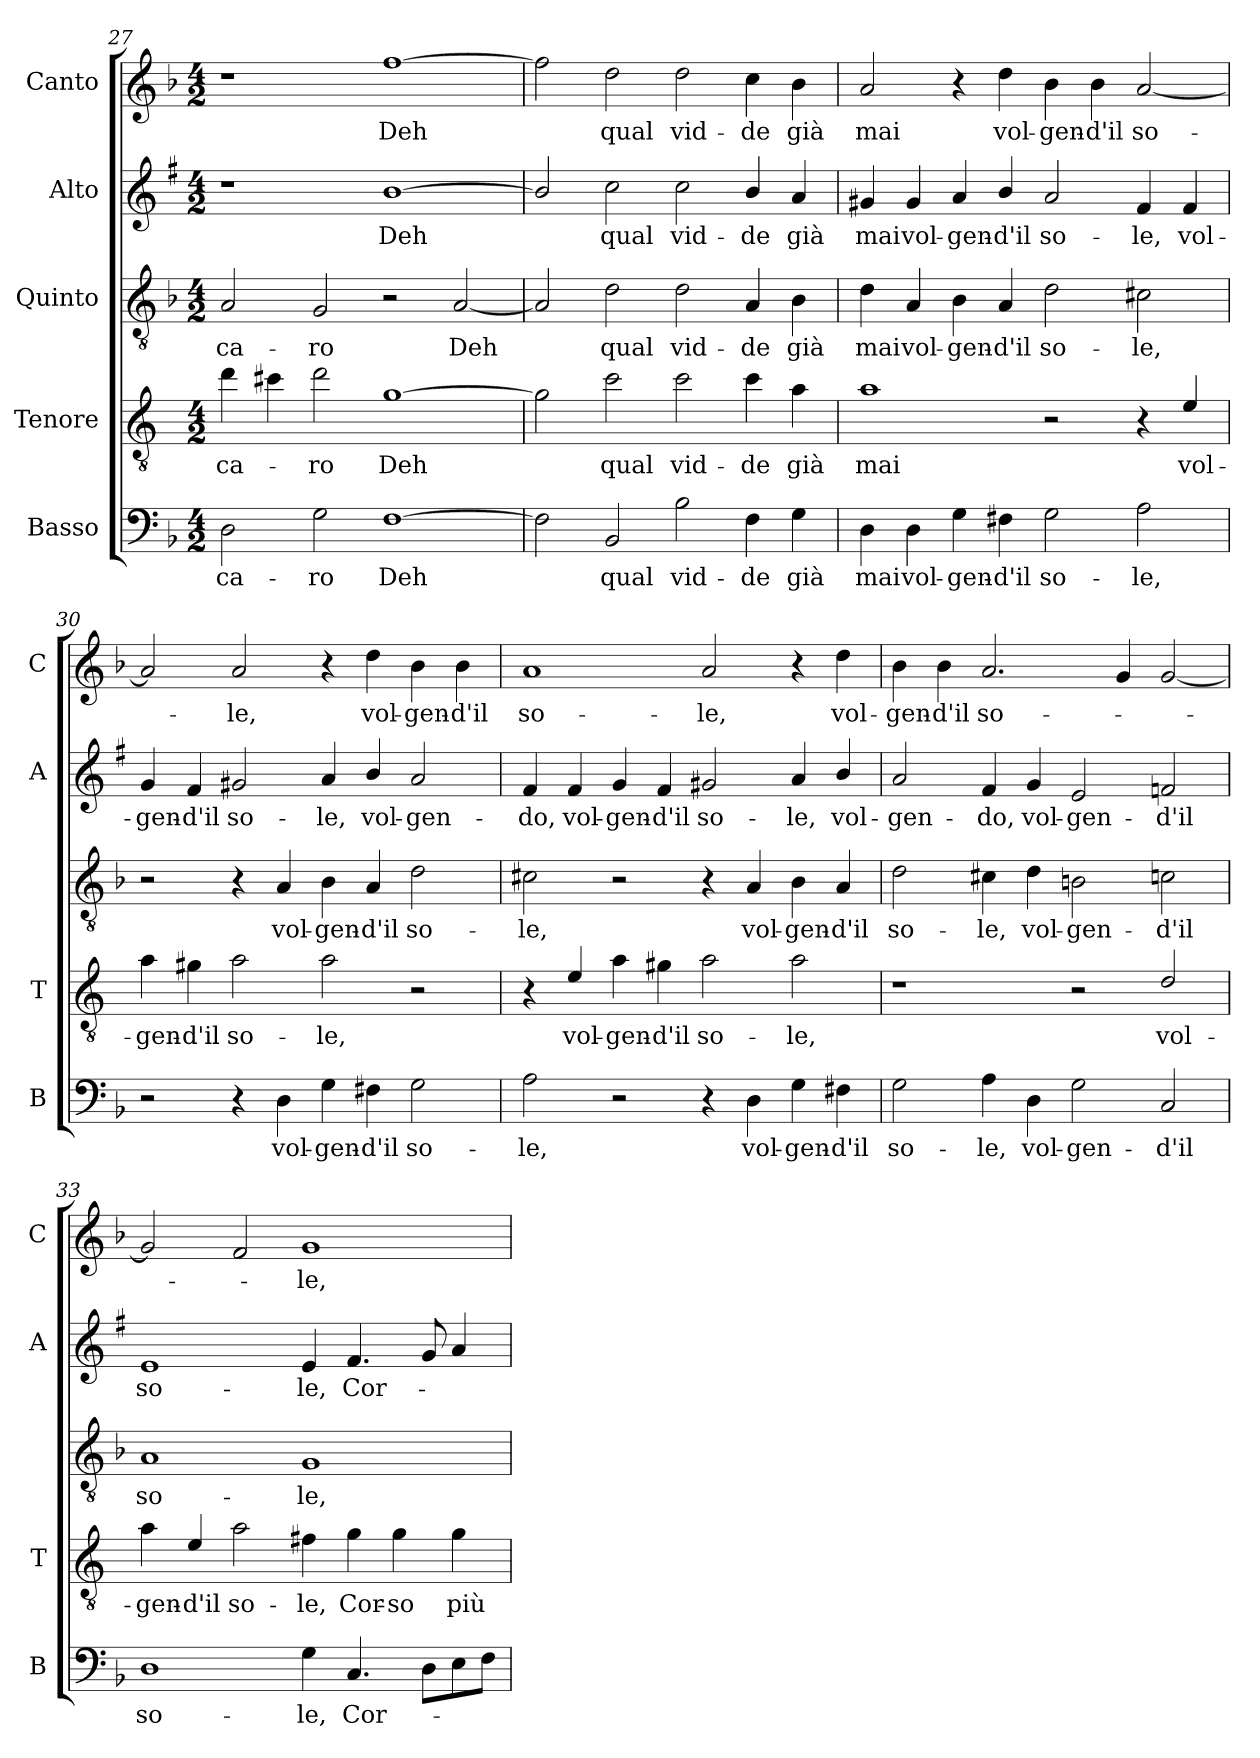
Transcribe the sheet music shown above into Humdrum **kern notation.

**kern	**text	**kern	**text	**kern	**text	**kern	**text	**kern	**text
*part5	*part5	*part4	*part4	*part3	*part3	*part2	*part2	*part1	*part1
*staff5	*staff5	*staff4	*staff4	*staff3	*staff3	*staff2	*staff2	*staff1	*staff1
*I"Basso	*	*I"Tenore	*	*I"Quinto	*	*I"Alto	*	*I"Canto	*
*I'B	*	*I'T	*	*	*	*I'A	*	*I'C	*
!!LO:LB:g=z
*clefF4	*	*clefGv2	*	*clefGv2	*	*clefG2	*	*clefG2	*
*	*	*ITrd4c7	*	*	*	*ITrd1c2	*	*	*
*k[b-]	*	*k[b-]	*	*k[b-]	*	*k[b-]	*	*k[b-]	*
*F:	*	*F:	*	*F:	*	*F:	*	*F:	*
*M4/2	*	*M4/2	*	*M4/2	*	*M4/2	*	*M4/2	*
=27	=27	=27	=27	=27	=27	=27	=27	=27	=27
!	!LO:LY:b	!	!LO:LY:b	!	!LO:LY:b	!	!	!	!
2D\	ca-	4g\	ca-	2A/	ca-	1r	.	1r	.
.	.	4f#X\	.	.	.	.	.	.	.
!	!LO:LY:b	!	!LO:LY:b	!	!LO:LY:b	!	!	!	!
2G\	-ro	2g\	-ro	2G/	-ro	.	.	.	.
!	!LO:LY:b	!	!LO:LY:b	!	!	!	!LO:LY:b	!	!LO:LY:b
[1F	Deh	[1c	Deh	2r	.	[1a	Deh	[1ff	Deh
!	!	!	!	!	!LO:LY:b	!	!	!	!
.	.	.	.	[2A/	Deh	.	.	.	.
=28	=28	=28	=28	=28	=28	=28	=28	=28	=28
2F\]	.	2c\]	.	2A/]	.	2a/]	.	2ff\]	.
!	!LO:LY:b	!	!LO:LY:b	!	!LO:LY:b	!	!LO:LY:b	!	!LO:LY:b
2BB-/	qual	2f\	qual	2d\	qual	2b-\	qual	2dd\	qual
!	!LO:LY:b	!	!LO:LY:b	!	!LO:LY:b	!	!LO:LY:b	!	!LO:LY:b
2B-\	vid-	2f\	vid-	2d\	vid-	2b-\	vid-	2dd\	vid-
!	!LO:LY:b	!	!LO:LY:b	!	!LO:LY:b	!	!LO:LY:b	!	!LO:LY:b
4F\	-de	4f\	-de	4A/	-de	4a/	-de	4cc\	-de
!	!LO:LY:b	!	!LO:LY:b	!	!LO:LY:b	!	!LO:LY:b	!	!LO:LY:b
4G\	già	4d\	già	4B-\	già	4g/	già	4b-\	già
=29	=29	=29	=29	=29	=29	=29	=29	=29	=29
!	!LO:LY:b	!	!LO:LY:b	!	!LO:LY:b	!	!LO:LY:b	!	!LO:LY:b
4D\	mai	1d	mai	4d\	mai	4f#X/	mai	2a/	mai
!	!LO:LY:b	!	!	!	!LO:LY:b	!	!LO:LY:b	!	!
4D\	vol-	.	.	4A/	vol-	4f#/	vol-	.	.
!	!LO:LY:b	!	!	!	!LO:LY:b	!	!LO:LY:b	!	!
4G\	-gen-	.	.	4B-\	-gen-	4g/	-gen-	4r	.
!	!LO:LY:b	!	!	!	!LO:LY:b	!	!LO:LY:b	!	!LO:LY:b
4F#X\	-d'il	.	.	4A/	-d'il	4a/	-d'il	4dd\	vol-
!	!LO:LY:b	!	!	!	!LO:LY:b	!	!LO:LY:b	!	!LO:LY:b
2G\	so-	2r	.	2d\	so-	2g/	so-	4b-\	-gen-
!	!	!	!	!	!	!	!	!	!LO:LY:b
.	.	.	.	.	.	.	.	4b-\	-d'il
!	!LO:LY:b	!	!	!	!LO:LY:b	!	!LO:LY:b	!	!LO:LY:b
2A\	-le,	4r	.	2c#X\	-le,	4e/	-le,	[2a/	so-
!	!	!	!LO:LY:b	!	!	!	!LO:LY:b	!	!
.	.	4A/	vol-	.	.	4e/	vol-	.	.
=30	=30	=30	=30	=30	=30	=30	=30	=30	=30
!	!	!	!LO:LY:b	!	!	!	!LO:LY:b	!	!
2r	.	4d\	-gen-	2r	.	4f/	-gen-	2a/]	.
!	!	!	!LO:LY:b	!	!	!	!LO:LY:b	!	!
.	.	4c#X\	-d'il	.	.	4e/	-d'il	.	.
!	!	!	!LO:LY:b	!	!	!	!LO:LY:b	!	!LO:LY:b
4r	.	2d\	so-	4r	.	2f#X/	so-	2a/	-le,
!	!LO:LY:b	!	!	!	!LO:LY:b	!	!	!	!
4D\	vol-	.	.	4A/	vol-	.	.	.	.
!	!LO:LY:b	!	!LO:LY:b	!	!LO:LY:b	!	!LO:LY:b	!	!
4G\	-gen-	2d\	-le,	4B-\	-gen-	4g/	-le,	4r	.
!	!LO:LY:b	!	!	!	!LO:LY:b	!	!LO:LY:b	!	!LO:LY:b
4F#X\	-d'il	.	.	4A/	-d'il	4a/	vol-	4dd\	vol-
!	!LO:LY:b	!	!	!	!LO:LY:b	!	!LO:LY:b	!	!LO:LY:b
2G\	so-	2r	.	2d\	so-	2g/	-gen-	4b-\	-gen-
!	!	!	!	!	!	!	!	!	!LO:LY:b
.	.	.	.	.	.	.	.	4b-\	-d'il
!!LO:PB:g=z
=31	=31	=31	=31	=31	=31	=31	=31	=31	=31
!	!LO:LY:b	!	!	!	!LO:LY:b	!	!LO:LY:b	!	!LO:LY:b
2A\	-le,	4r	.	2c#X\	-le,	4e/	-do,	1a	so-
!	!	!	!LO:LY:b	!	!	!	!LO:LY:b	!	!
.	.	4A/	vol-	.	.	4e/	vol-	.	.
!	!	!	!LO:LY:b	!	!	!	!LO:LY:b	!	!
2r	.	4d\	-gen-	2r	.	4f/	-gen-	.	.
!	!	!	!LO:LY:b	!	!	!	!LO:LY:b	!	!
.	.	4c#X\	-d'il	.	.	4e/	-d'il	.	.
!	!	!	!LO:LY:b	!	!	!	!LO:LY:b	!	!LO:LY:b
4r	.	2d\	so-	4r	.	2f#X/	so-	2a/	-le,
!	!LO:LY:b	!	!	!	!LO:LY:b	!	!	!	!
4D\	vol-	.	.	4A/	vol-	.	.	.	.
!	!LO:LY:b	!	!LO:LY:b	!	!LO:LY:b	!	!LO:LY:b	!	!
4G\	-gen-	2d\	-le,	4B-\	-gen-	4g/	-le,	4r	.
!	!LO:LY:b	!	!	!	!LO:LY:b	!	!LO:LY:b	!	!LO:LY:b
4F#X\	-d'il	.	.	4A/	-d'il	4a/	vol-	4dd\	vol-
=32	=32	=32	=32	=32	=32	=32	=32	=32	=32
!	!LO:LY:b	!	!	!	!LO:LY:b	!	!LO:LY:b	!	!LO:LY:b
2G\	so-	1r	.	2d\	so-	2g/	-gen-	4b-\	-gen-
!	!	!	!	!	!	!	!	!	!LO:LY:b
.	.	.	.	.	.	.	.	4b-\	-d'il
!	!LO:LY:b	!	!	!	!LO:LY:b	!	!LO:LY:b	!	!LO:LY:b
4A\	-le,	.	.	4c#X\	-le,	4e/	-do,	2.a/	so-
!	!LO:LY:b	!	!	!	!LO:LY:b	!	!LO:LY:b	!	!
4D\	vol-	.	.	4d\	vol-	4f/	vol-	.	.
!	!LO:LY:b	!	!	!	!LO:LY:b	!	!LO:LY:b	!	!
2G\	-gen-	2r	.	2Bn\	-gen-	2d/	-gen-	.	.
.	.	.	.	.	.	.	.	4g/	.
!	!LO:LY:b	!	!LO:LY:b	!	!LO:LY:b	!	!LO:LY:b	!	!
2C/	-d'il	2G/	vol-	2cn\	-d'il	2e-X/	-d'il	[2g/	.
=33	=33	=33	=33	=33	=33	=33	=33	=33	=33
!	!LO:LY:b	!	!LO:LY:b	!	!LO:LY:b	!	!LO:LY:b	!	!
1D	so-	4d\	-gen-	1A	so-	1d	so-	2g/]	.
!	!	!	!LO:LY:b	!	!	!	!	!	!
.	.	4A/	-d'il	.	.	.	.	.	.
!	!	!	!LO:LY:b	!	!	!	!	!	!
.	.	2d\	so-	.	.	.	.	2f/	.
!	!LO:LY:b	!	!LO:LY:b	!	!LO:LY:b	!	!LO:LY:b	!	!LO:LY:b
4G\	-le,	4Bn\	-le,	1G	-le,	4d/	-le,	1g	-le,
!	!LO:LY:b	!	!LO:LY:b	!	!	!	!LO:LY:b	!	!
4.C/	Cor-	4c\	Cor-	.	.	4.e/	Cor-	.	.
!	!	!	!LO:LY:b	!	!	!	!	!	!
.	.	4c\	-so	.	.	.	.	.	.
8D\L	.	.	.	.	.	8f/	.	.	.
!	!	!	!LO:LY:b	!	!	!	!	!	!
8E\	.	4c\	più	.	.	4g/	.	.	.
8F\J	.	.	.	.	.	.	.	.	.
=	=	=	=	=	=	=	=	=	=
*-	*-	*-	*-	*-	*-	*-	*-	*-	*-
